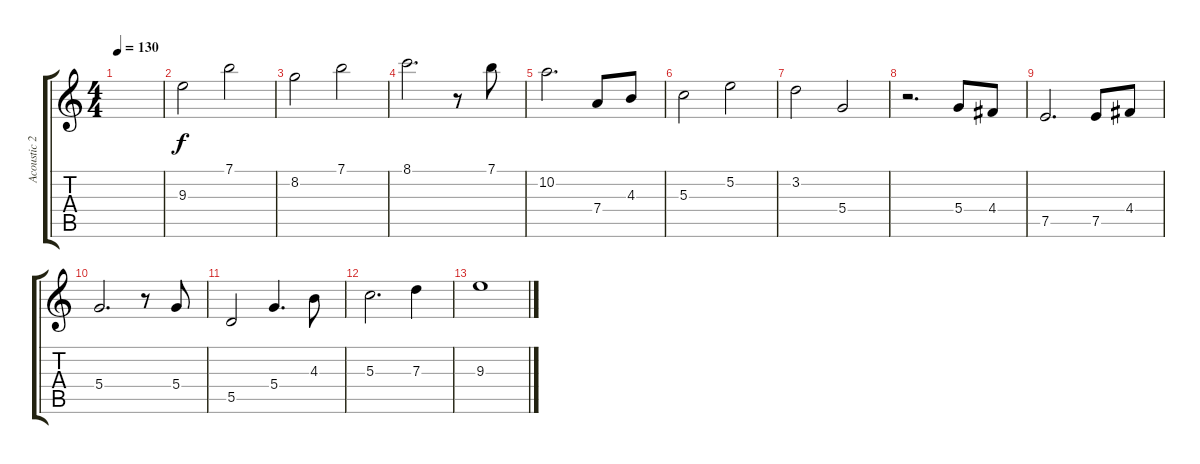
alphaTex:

\track ("Acoustic 2" "Acoustic 2") {instrument acousticguitarsteel}
\staff {score tabs}
\tuning (E4 B3 G3 D3 A2 E2) {hide}
\ts (4 4)
\tempo 130
\clef g2
\ks c
|
9.3.2 7.1.2 |
8.2.2 7.1.2 |
8.1.2{d} r.8 7.1.8 |
10.2.2{d} 7.4.8 4.3.8 |
5.3.2 5.2.2 |
3.2.2 5.4.2 |
r.2{d} 5.4.8 4.4.8 |
7.5.2{d} 7.5.8 4.4.8 |
5.4.2{d} r.8 5.4.8 |
5.5.2 5.4.4{d} 4.3.8 |
5.3.2{d} 7.3.4 |
9.3.1
